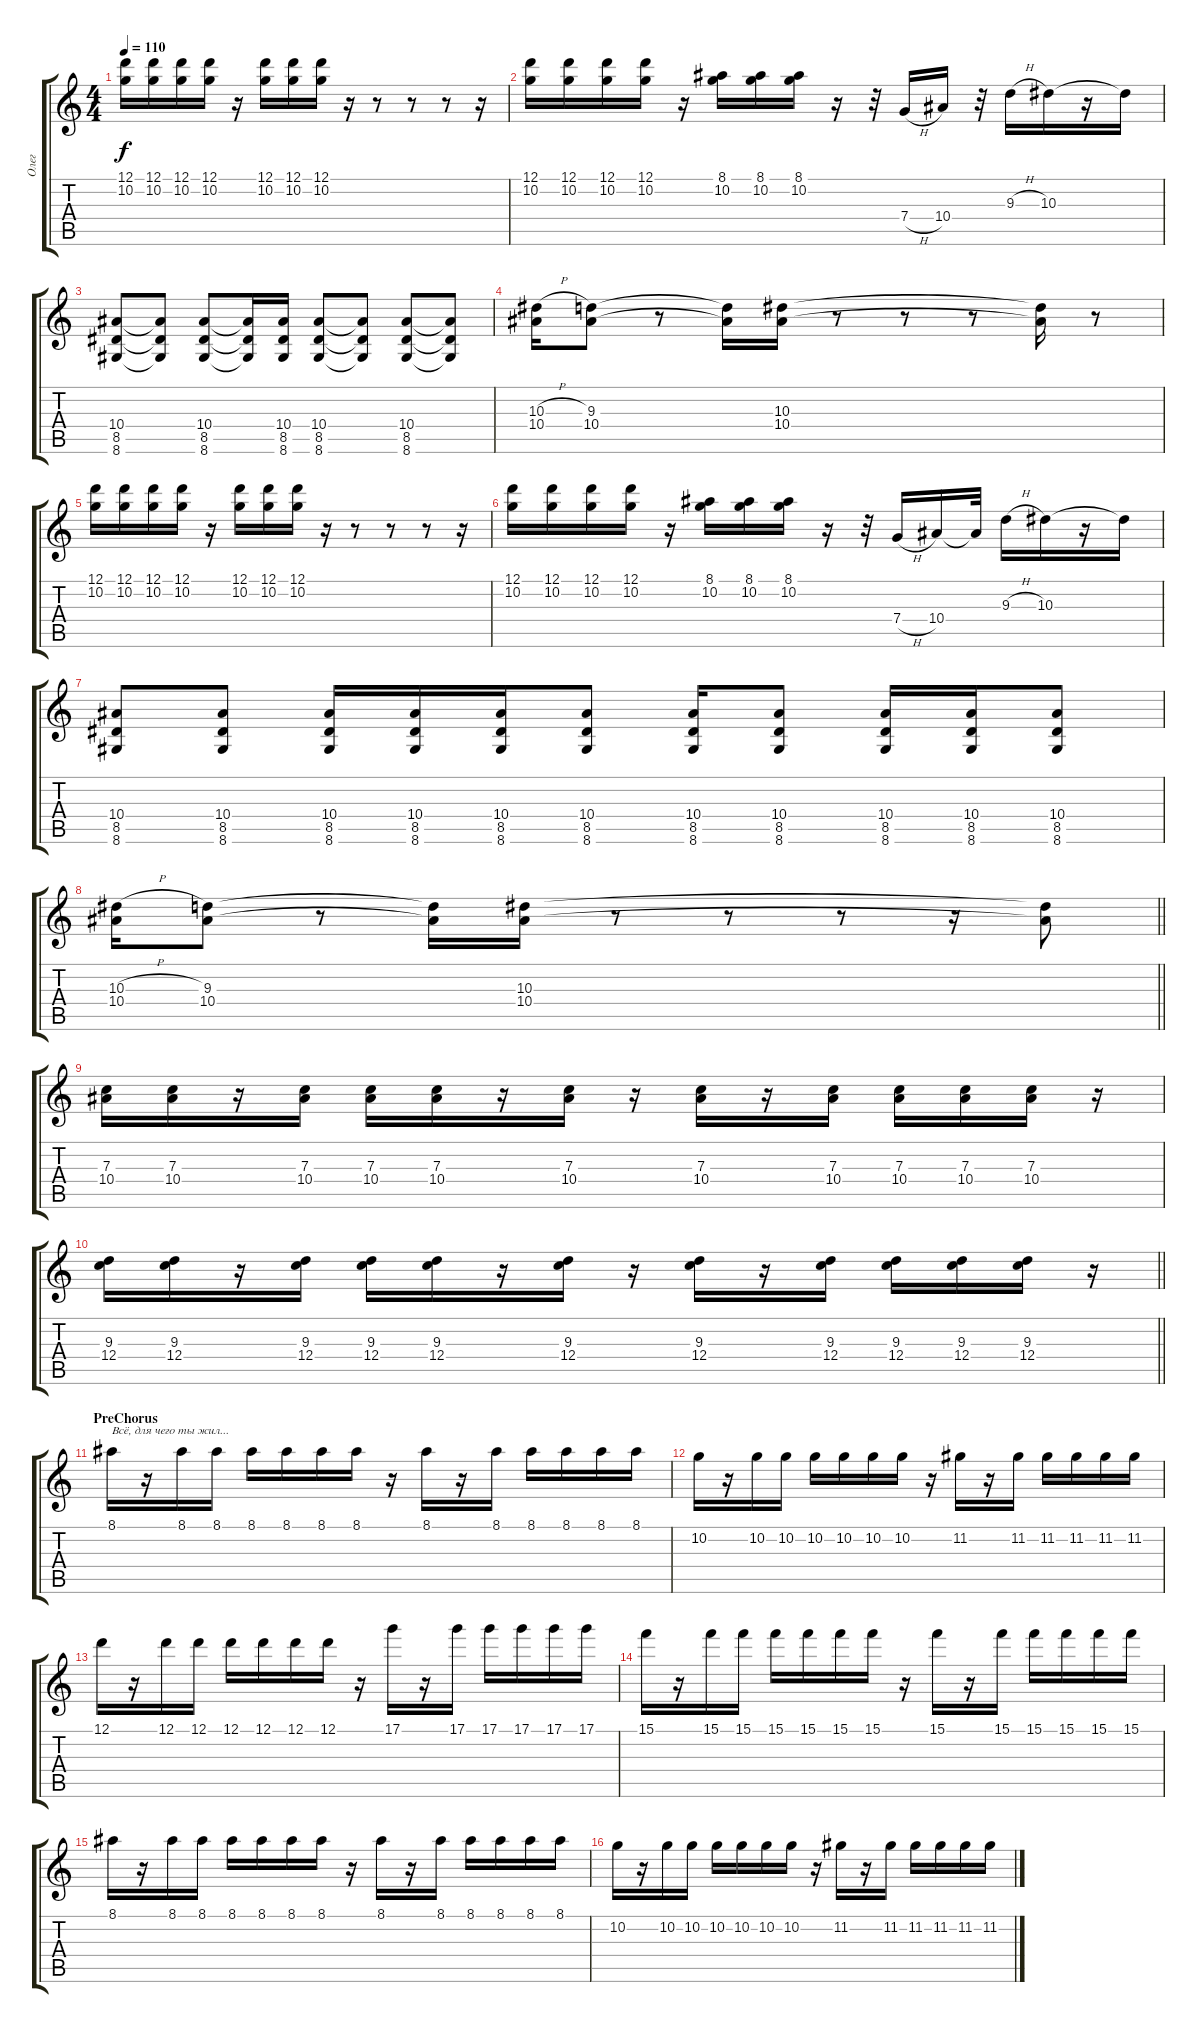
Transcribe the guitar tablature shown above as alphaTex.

\track ("Олег" "Олег") {instrument distortionguitar}
\staff {score tabs}
\tuning (D4 A3 F3 C3 G2 C2) {hide}
\ts (4 4)
\tempo 110
\clef g2
\ks c
(12.1 10.2).16{dy f} (12.1 10.2).16 (12.1 10.2).16 (12.1 10.2).16 r.16 (12.1 10.2).16 (12.1 10.2).16 (12.1 10.2).16 r.16 r.8 r.8 r.8 r.16 |
(12.1 10.2).16 (12.1 10.2).16 (12.1 10.2).16 (12.1 10.2).16 r.16 (8.1 10.2).16 (8.1 10.2).16 (8.1 10.2).16 r.16 r.32 7.4{h}.16 10.4.16 r.32 9.3{h}.16 10.3.16 r.16 10.3{t}.16 |
(10.4 8.5 8.6).8 (10.4{t} 8.5{t} 8.6{t}).8 (10.4 8.5 8.6).8 (10.4{t} 8.5{t} 8.6{t}).16 (10.4 8.5 8.6).16 (10.4 8.5 8.6).8 (10.4{t} 8.5{t} 8.6{t}).8 (10.4 8.5 8.6).8 (10.4{t} 8.5{t} 8.6{t}).8 |
(10.3{h} 10.4).16 (9.3 10.4).8 r.8 (9.3{t} 10.4{t}).16 (10.3 10.4).16 r.8 r.8 r.8 (10.3{t} 10.4{t}).16 r.8 |
(12.1 10.2).16 (12.1 10.2).16 (12.1 10.2).16 (12.1 10.2).16 r.16 (12.1 10.2).16 (12.1 10.2).16 (12.1 10.2).16 r.16 r.8 r.8 r.8 r.16 |
(12.1 10.2).16 (12.1 10.2).16 (12.1 10.2).16 (12.1 10.2).16 r.16 (8.1 10.2).16 (8.1 10.2).16 (8.1 10.2).16 r.16 r.32 7.4{h}.16 10.4.16 10.4{t}.32 9.3{h}.16 10.3.16 r.16 10.3{t}.16 |
(10.4 8.5 8.6).8 (10.4 8.5 8.6).8 (10.4 8.5 8.6).16 (10.4 8.5 8.6).16 (10.4 8.5 8.6).16 (10.4 8.5 8.6).8 (10.4 8.5 8.6).16 (10.4 8.5 8.6).8 (10.4 8.5 8.6).16 (10.4 8.5 8.6).16 (10.4 8.5 8.6).8 |
\barLineRight lightlight
(10.3{h} 10.4).16 (9.3 10.4).8 r.8 (9.3{t} 10.4{t}).16 (10.3 10.4).16 r.8 r.8 r.8 r.16 (10.3{t} 10.4{t}).8 |
\section ("" "")
(7.3 10.4).16 (7.3 10.4).16 r.16 (7.3 10.4).16 (7.3 10.4).16 (7.3 10.4).16 r.16 (7.3 10.4).16 r.16 (7.3 10.4).16 r.16 (7.3 10.4).16 (7.3 10.4).16 (7.3 10.4).16 (7.3 10.4).16 r.16 |
\barLineRight lightlight
(9.3 12.4).16 (9.3 12.4).16 r.16 (9.3 12.4).16 (9.3 12.4).16 (9.3 12.4).16 r.16 (9.3 12.4).16 r.16 (9.3 12.4).16 r.16 (9.3 12.4).16 (9.3 12.4).16 (9.3 12.4).16 (9.3 12.4).16 r.16 |
\section ("" "PreChorus")
8.1.16{txt "Всё, для чего ты жил..."} r.16 8.1.16 8.1.16 8.1.16 8.1.16 8.1.16 8.1.16 r.16 8.1.16 r.16 8.1.16 8.1.16 8.1.16 8.1.16 8.1.16 |
10.2.16 r.16 10.2.16 10.2.16 10.2.16 10.2.16 10.2.16 10.2.16 r.16 11.2.16 r.16 11.2.16 11.2.16 11.2.16 11.2.16 11.2.16 |
12.1.16 r.16 12.1.16 12.1.16 12.1.16 12.1.16 12.1.16 12.1.16 r.16 17.1.16 r.16 17.1.16 17.1.16 17.1.16 17.1.16 17.1.16 |
15.1.16 r.16 15.1.16 15.1.16 15.1.16 15.1.16 15.1.16 15.1.16 r.16 15.1.16 r.16 15.1.16 15.1.16 15.1.16 15.1.16 15.1.16 |
8.1.16 r.16 8.1.16 8.1.16 8.1.16 8.1.16 8.1.16 8.1.16 r.16 8.1.16 r.16 8.1.16 8.1.16 8.1.16 8.1.16 8.1.16 |
10.2.16 r.16 10.2.16 10.2.16 10.2.16 10.2.16 10.2.16 10.2.16 r.16 11.2.16 r.16 11.2.16 11.2.16 11.2.16 11.2.16 11.2.16
